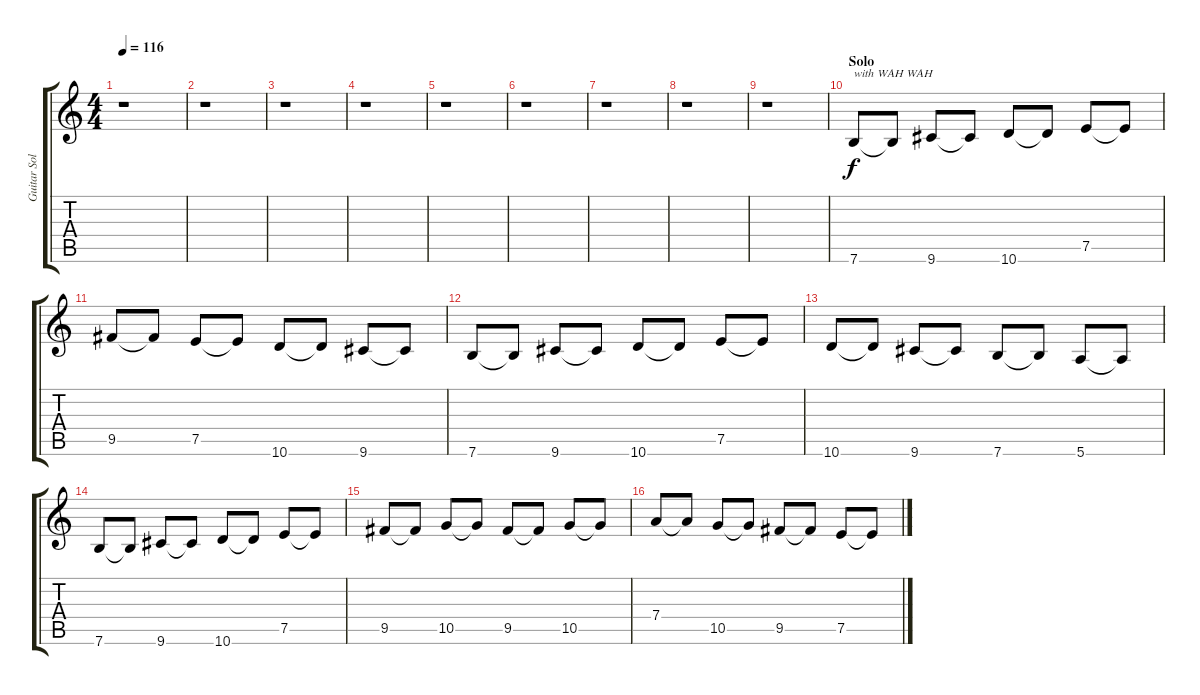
\track ("Guitar Solo" "Guitar Sol") {instrument overdrivenguitar}
\staff {score tabs}
\tuning (E4 B3 G3 D3 A2 E2) {hide}
\ts (4 4)
\tempo 116
\clef g2
\ks c
r.1{dy f} |
r.1 |
r.1 |
r.1 |
r.1 |
r.1 |
r.1 |
r.1 |
r.1 |
\section ("" "Solo")
7.6.8{txt "with WAH WAH"} 7.6{t}.8 9.6.8 9.6{t}.8 10.6.8 10.6{t}.8 7.5.8 7.5{t}.8 |
9.5.8 9.5{t}.8 7.5.8 7.5{t}.8 10.6.8 10.6{t}.8 9.6.8 9.6{t}.8 |
7.6.8 7.6{t}.8 9.6.8 9.6{t}.8 10.6.8 10.6{t}.8 7.5.8 7.5{t}.8 |
10.6.8 10.6{t}.8 9.6.8 9.6{t}.8 7.6.8 7.6{t}.8 5.6.8 5.6{t}.8 |
7.6.8 7.6{t}.8 9.6.8 9.6{t}.8 10.6.8 10.6{t}.8 7.5.8 7.5{t}.8 |
9.5.8 9.5{t}.8 10.5.8 10.5{t}.8 9.5.8 9.5{t}.8 10.5.8 10.5{t}.8 |
7.4.8 7.4{t}.8 10.5.8 10.5{t}.8 9.5.8 9.5{t}.8 7.5.8 7.5{t}.8
